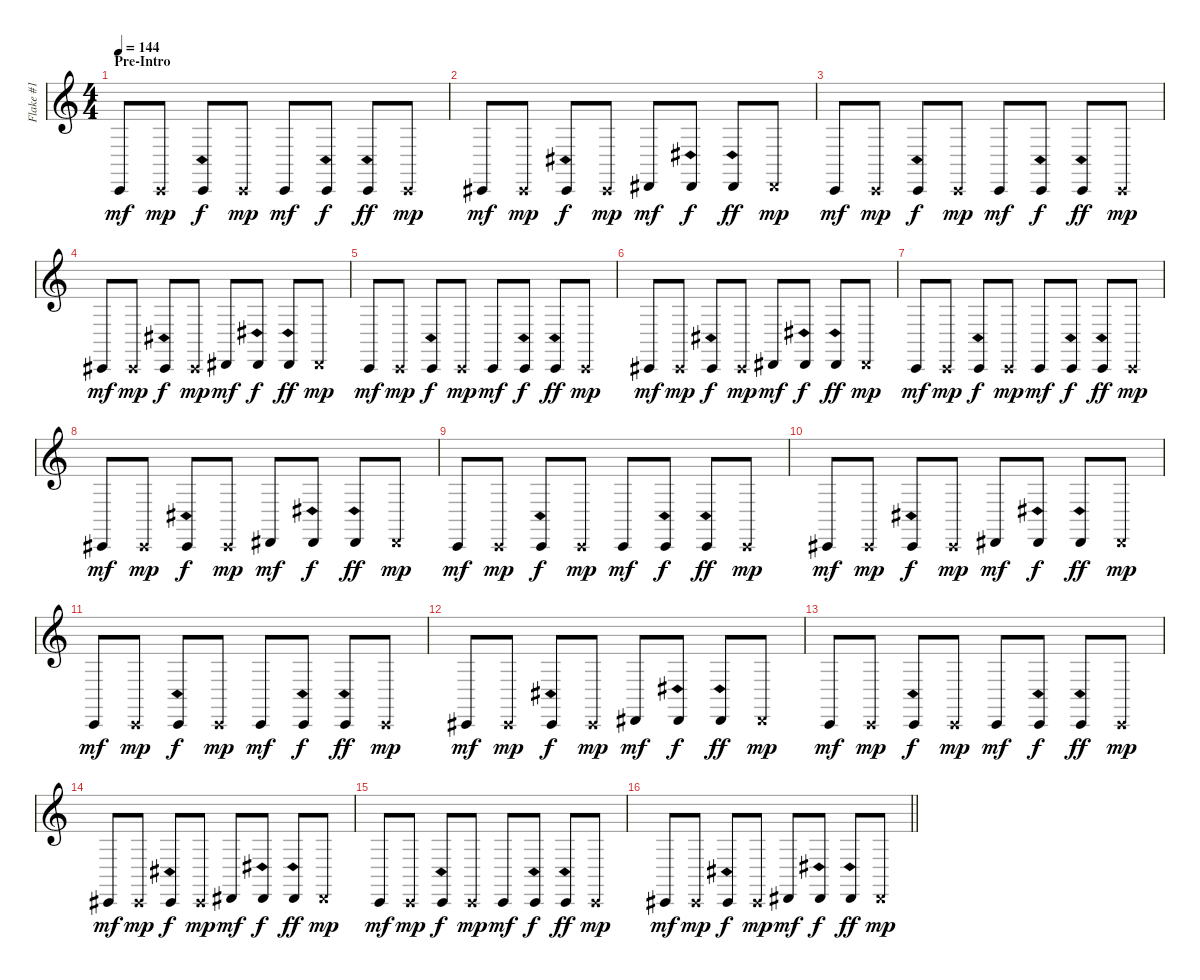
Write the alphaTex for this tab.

\track ("Flake #1" "Flake #1") {instrument lead8bassandlead}
\staff {score}
\tuning (D4 A3 F3 C3 G2 C2) {hide}
\ts (4 4)
\section ("" "Pre-Intro")
\tempo 144
\clef g2
\ks c
0.6.8{dy mf instrument lead8bassandlead} 0.6{x}.8{dy mp} 0.6{sh 12}.8{dy f} 0.6{x}.8{dy mp} 0.6.8{dy mf} 0.6{sh 12}.8{dy f} 0.6{sh 12}.8{dy ff} 0.6{x}.8{dy mp} |
1.6.8{dy mf} 1.6{x}.8{dy mp} 1.6{sh 12}.8{dy f} 1.6{x}.8{dy mp} 3.6.8{dy mf} 3.6{sh 12}.8{dy f} 3.6{sh 12}.8{dy ff} 3.6{x}.8{dy mp} |
0.6.8{dy mf} 0.6{x}.8{dy mp} 0.6{sh 12}.8{dy f} 0.6{x}.8{dy mp} 0.6.8{dy mf} 0.6{sh 12}.8{dy f} 0.6{sh 12}.8{dy ff} 0.6{x}.8{dy mp} |
1.6.8{dy mf} 1.6{x}.8{dy mp} 1.6{sh 12}.8{dy f} 1.6{x}.8{dy mp} 3.6.8{dy mf} 3.6{sh 12}.8{dy f} 3.6{sh 12}.8{dy ff} 3.6{x}.8{dy mp} |
0.6.8{dy mf} 0.6{x}.8{dy mp} 0.6{sh 12}.8{dy f} 0.6{x}.8{dy mp} 0.6.8{dy mf} 0.6{sh 12}.8{dy f} 0.6{sh 12}.8{dy ff} 0.6{x}.8{dy mp} |
1.6.8{dy mf} 1.6{x}.8{dy mp} 1.6{sh 12}.8{dy f} 1.6{x}.8{dy mp} 3.6.8{dy mf} 3.6{sh 12}.8{dy f} 3.6{sh 12}.8{dy ff} 3.6{x}.8{dy mp} |
0.6.8{dy mf} 0.6{x}.8{dy mp} 0.6{sh 12}.8{dy f} 0.6{x}.8{dy mp} 0.6.8{dy mf} 0.6{sh 12}.8{dy f} 0.6{sh 12}.8{dy ff} 0.6{x}.8{dy mp} |
1.6.8{dy mf} 1.6{x}.8{dy mp} 1.6{sh 12}.8{dy f} 1.6{x}.8{dy mp} 3.6.8{dy mf} 3.6{sh 12}.8{dy f} 3.6{sh 12}.8{dy ff} 3.6{x}.8{dy mp} |
0.6.8{dy mf} 0.6{x}.8{dy mp} 0.6{sh 12}.8{dy f} 0.6{x}.8{dy mp} 0.6.8{dy mf} 0.6{sh 12}.8{dy f} 0.6{sh 12}.8{dy ff} 0.6{x}.8{dy mp} |
1.6.8{dy mf} 1.6{x}.8{dy mp} 1.6{sh 12}.8{dy f} 1.6{x}.8{dy mp} 3.6.8{dy mf} 3.6{sh 12}.8{dy f} 3.6{sh 12}.8{dy ff} 3.6{x}.8{dy mp} |
0.6.8{dy mf} 0.6{x}.8{dy mp} 0.6{sh 12}.8{dy f} 0.6{x}.8{dy mp} 0.6.8{dy mf} 0.6{sh 12}.8{dy f} 0.6{sh 12}.8{dy ff} 0.6{x}.8{dy mp} |
1.6.8{dy mf} 1.6{x}.8{dy mp} 1.6{sh 12}.8{dy f} 1.6{x}.8{dy mp} 3.6.8{dy mf} 3.6{sh 12}.8{dy f} 3.6{sh 12}.8{dy ff} 3.6{x}.8{dy mp} |
0.6.8{dy mf} 0.6{x}.8{dy mp} 0.6{sh 12}.8{dy f} 0.6{x}.8{dy mp} 0.6.8{dy mf} 0.6{sh 12}.8{dy f} 0.6{sh 12}.8{dy ff} 0.6{x}.8{dy mp} |
1.6.8{dy mf} 1.6{x}.8{dy mp} 1.6{sh 12}.8{dy f} 1.6{x}.8{dy mp} 3.6.8{dy mf} 3.6{sh 12}.8{dy f} 3.6{sh 12}.8{dy ff} 3.6{x}.8{dy mp} |
0.6.8{dy mf} 0.6{x}.8{dy mp} 0.6{sh 12}.8{dy f} 0.6{x}.8{dy mp} 0.6.8{dy mf} 0.6{sh 12}.8{dy f} 0.6{sh 12}.8{dy ff} 0.6{x}.8{dy mp} |
\barLineRight lightlight
1.6.8{dy mf} 1.6{x}.8{dy mp} 1.6{sh 12}.8{dy f} 1.6{x}.8{dy mp} 3.6.8{dy mf} 3.6{sh 12}.8{dy f} 3.6{sh 12}.8{dy ff} 3.6{x}.8{dy mp}
